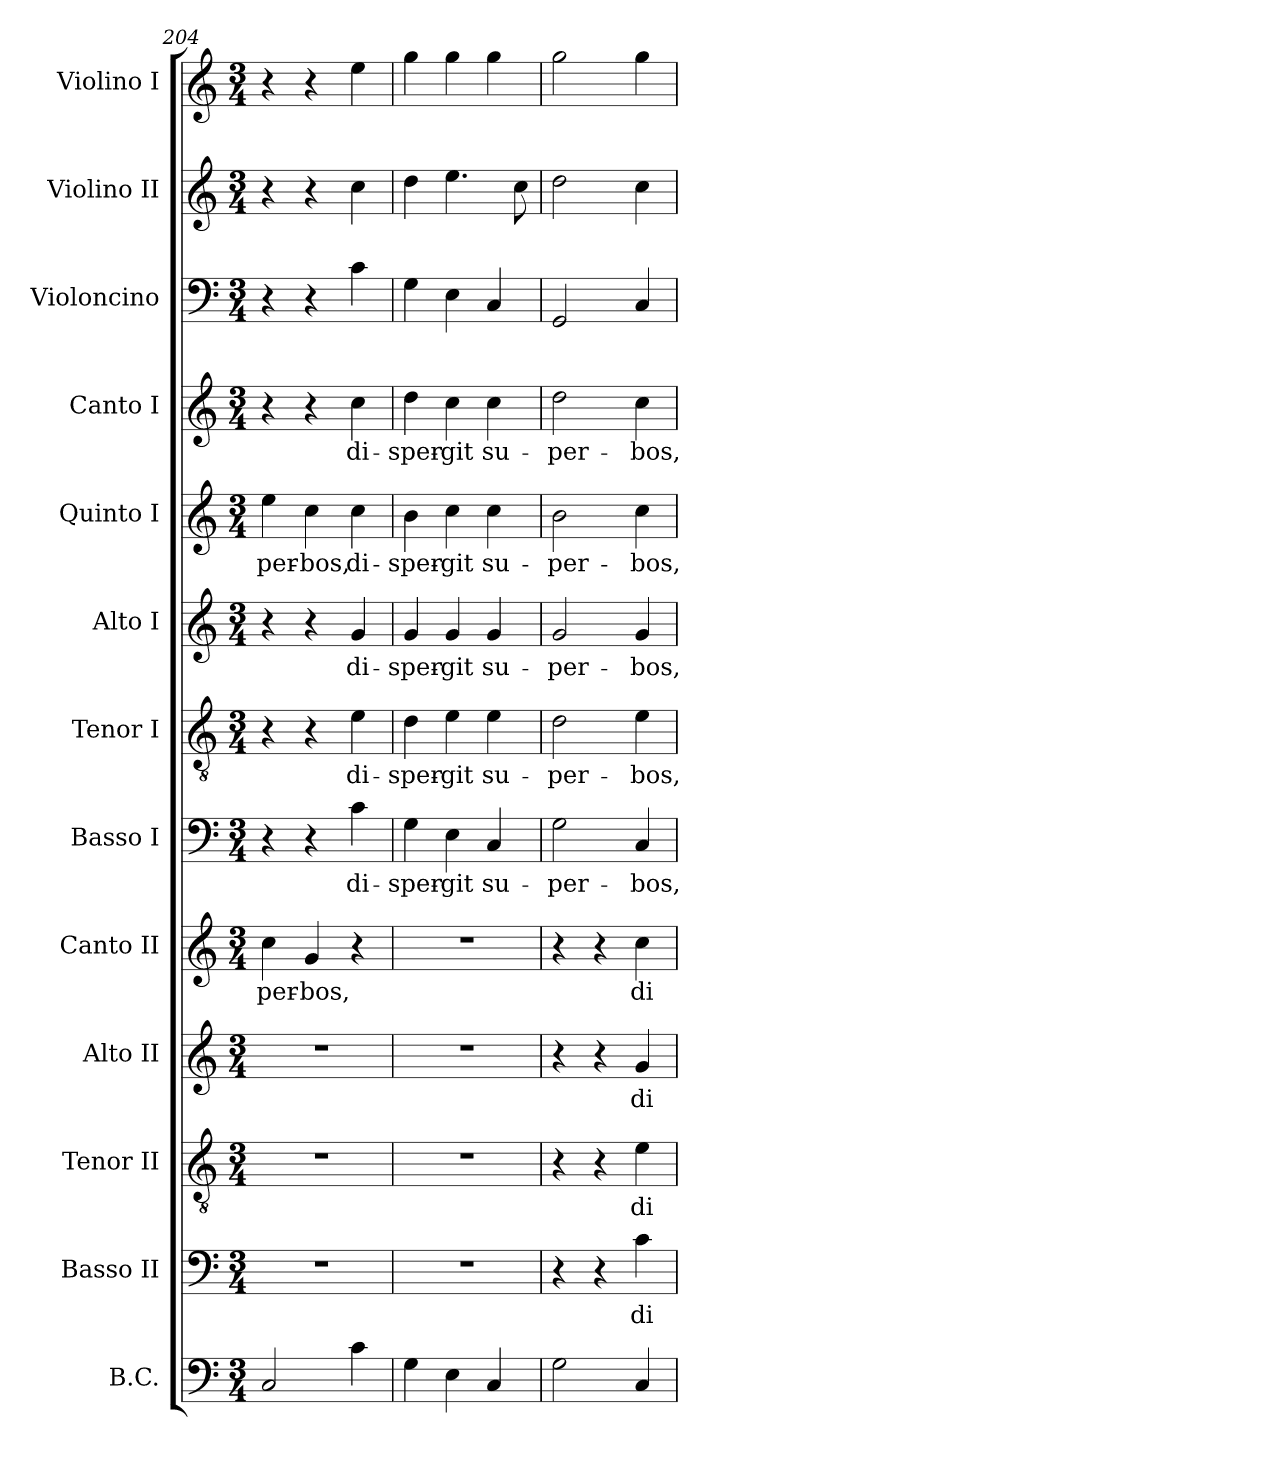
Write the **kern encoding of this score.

**kern	**kern	**text	**kern	**text	**kern	**text	**kern	**text	**kern	**text	**kern	**text	**kern	**text	**kern	**text	**kern	**text	**kern	**kern	**kern
*part13	*part12	*part12	*part11	*part11	*part10	*part10	*part9	*part9	*part8	*part8	*part7	*part7	*part6	*part6	*part5	*part5	*part4	*part4	*part3	*part2	*part1
*staff13	*staff12	*staff12	*staff11	*staff11	*staff10	*staff10	*staff9	*staff9	*staff8	*staff8	*staff7	*staff7	*staff6	*staff6	*staff5	*staff5	*staff4	*staff4	*staff3	*staff2	*staff1
*I"B.C.	*I"Basso II	*	*I"Tenor II	*	*I"Alto II	*	*I"Canto II	*	*I"Basso I	*	*I"Tenor I	*	*I"Alto I	*	*I"Quinto I	*	*I"Canto I	*	*I"Violoncino	*I"Violino II	*I"Violino I
*I'BC	*I'B 2	*	*I'T 2	*	*I'A 2	*	*I'C 2	*	*I'B 1	*	*I'T 1	*	*I'A 1	*	*I'Q 1	*	*I'C 1	*	*	*I'Vln. II	*I'Vln. I
*clefF4	*clefF4	*	*clefGv2	*	*clefG2	*	*clefG2	*	*clefF4	*	*clefGv2	*	*clefG2	*	*clefG2	*	*clefG2	*	*clefF4	*clefG2	*clefG2
*k[]	*k[]	*	*k[]	*	*k[]	*	*k[]	*	*k[]	*	*k[]	*	*k[]	*	*k[]	*	*k[]	*	*k[]	*k[]	*k[]
*C:	*C:	*	*C:	*	*C:	*	*C:	*	*C:	*	*C:	*	*C:	*	*C:	*	*C:	*	*C:	*C:	*C:
*M3/4	*M3/4	*	*M3/4	*	*M3/4	*	*M3/4	*	*M3/4	*	*M3/4	*	*M3/4	*	*M3/4	*	*M3/4	*	*M3/4	*M3/4	*M3/4
=204	=204	=204	=204	=204	=204	=204	=204	=204	=204	=204	=204	=204	=204	=204	=204	=204	=204	=204	=204	=204	=204
!	!	!	!	!	!	!	!	!LO:LY:b	!	!	!	!	!	!	!	!	!	!	!	!	!
!	!	!	!	!	!	!	!	!	!	!	!	!	!	!	!	!LO:LY:b	!	!	!	!	!
2C/	2.r	.	2.r	.	2.r	.	4cc\	-per-	4r	.	4r	.	4r	.	4ee\	-per-	4r	.	4r	4r	4r
!	!	!	!	!	!	!	!	!LO:LY:b	!	!	!	!	!	!	!	!	!	!	!	!	!
!	!	!	!	!	!	!	!	!	!	!	!	!	!	!	!	!LO:LY:b	!	!	!	!	!
.	.	.	.	.	.	.	4g/	-bos,	4r	.	4r	.	4r	.	4cc\	-bos,	4r	.	4r	4r	4r
!	!	!	!	!	!	!	!	!	!	!LO:LY:b	!	!	!	!	!	!	!	!	!	!	!
!	!	!	!	!	!	!	!	!	!	!	!	!LO:LY:b	!	!	!	!	!	!	!	!	!
!	!	!	!	!	!	!	!	!	!	!	!	!	!	!LO:LY:b	!	!	!	!	!	!	!
!	!	!	!	!	!	!	!	!	!	!	!	!	!	!	!	!LO:LY:b	!	!	!	!	!
!	!	!	!	!	!	!	!	!	!	!	!	!	!	!	!	!	!	!LO:LY:b	!	!	!
4c\	.	.	.	.	.	.	4r	.	4c\	di-	4e\	di-	4g/	di-	4cc\	di-	4cc\	di-	4c\	4cc\	4ee\
!!LO:PB:g=z
=205	=205	=205	=205	=205	=205	=205	=205	=205	=205	=205	=205	=205	=205	=205	=205	=205	=205	=205	=205	=205	=205
!	!	!	!	!	!	!	!	!	!	!LO:LY:b	!	!	!	!	!	!	!	!	!	!	!
!	!	!	!	!	!	!	!	!	!	!	!	!LO:LY:b	!	!	!	!	!	!	!	!	!
!	!	!	!	!	!	!	!	!	!	!	!	!	!	!LO:LY:b	!	!	!	!	!	!	!
!	!	!	!	!	!	!	!	!	!	!	!	!	!	!	!	!LO:LY:b	!	!	!	!	!
!	!	!	!	!	!	!	!	!	!	!	!	!	!	!	!	!	!	!LO:LY:b	!	!	!
4G\	2.r	.	2.r	.	2.r	.	2.r	.	4G\	-sper-	4d\	-sper-	4g/	-sper-	4b\	-sper-	4dd\	-sper-	4G\	4dd\	4gg\
!	!	!	!	!	!	!	!	!	!	!LO:LY:b	!	!	!	!	!	!	!	!	!	!	!
!	!	!	!	!	!	!	!	!	!	!	!	!LO:LY:b	!	!	!	!	!	!	!	!	!
!	!	!	!	!	!	!	!	!	!	!	!	!	!	!LO:LY:b	!	!	!	!	!	!	!
!	!	!	!	!	!	!	!	!	!	!	!	!	!	!	!	!LO:LY:b	!	!	!	!	!
!	!	!	!	!	!	!	!	!	!	!	!	!	!	!	!	!	!	!LO:LY:b	!	!	!
4E\	.	.	.	.	.	.	.	.	4E\	-git	4e\	-git	4g/	-git	4cc\	-git	4cc\	-git	4E\	4.ee\	4gg\
!	!	!	!	!	!	!	!	!	!	!LO:LY:b	!	!	!	!	!	!	!	!	!	!	!
!	!	!	!	!	!	!	!	!	!	!	!	!LO:LY:b	!	!	!	!	!	!	!	!	!
!	!	!	!	!	!	!	!	!	!	!	!	!	!	!LO:LY:b	!	!	!	!	!	!	!
!	!	!	!	!	!	!	!	!	!	!	!	!	!	!	!	!LO:LY:b	!	!	!	!	!
!	!	!	!	!	!	!	!	!	!	!	!	!	!	!	!	!	!	!LO:LY:b	!	!	!
4C/	.	.	.	.	.	.	.	.	4C/	su-	4e\	su-	4g/	su-	4cc\	su-	4cc\	su-	4C/	.	4gg\
.	.	.	.	.	.	.	.	.	.	.	.	.	.	.	.	.	.	.	.	8cc\	.
=206	=206	=206	=206	=206	=206	=206	=206	=206	=206	=206	=206	=206	=206	=206	=206	=206	=206	=206	=206	=206	=206
!	!	!	!	!	!	!	!	!	!	!LO:LY:b	!	!	!	!	!	!	!	!	!	!	!
!	!	!	!	!	!	!	!	!	!	!	!	!LO:LY:b	!	!	!	!	!	!	!	!	!
!	!	!	!	!	!	!	!	!	!	!	!	!	!	!LO:LY:b	!	!	!	!	!	!	!
!	!	!	!	!	!	!	!	!	!	!	!	!	!	!	!	!LO:LY:b	!	!	!	!	!
!	!	!	!	!	!	!	!	!	!	!	!	!	!	!	!	!	!	!LO:LY:b	!	!	!
2G\	4r	.	4r	.	4r	.	4r	.	2G\	-per-	2d\	-per-	2g/	-per-	2b\	-per-	2dd\	-per-	2GG/	2dd\	2gg\
.	4r	.	4r	.	4r	.	4r	.	.	.	.	.	.	.	.	.	.	.	.	.	.
!	!	!LO:LY:b	!	!	!	!	!	!	!	!	!	!	!	!	!	!	!	!	!	!	!
!	!	!	!	!LO:LY:b	!	!	!	!	!	!	!	!	!	!	!	!	!	!	!	!	!
!	!	!	!	!	!	!LO:LY:b	!	!	!	!	!	!	!	!	!	!	!	!	!	!	!
!	!	!	!	!	!	!	!	!LO:LY:b	!	!	!	!	!	!	!	!	!	!	!	!	!
!	!	!	!	!	!	!	!	!	!	!LO:LY:b	!	!	!	!	!	!	!	!	!	!	!
!	!	!	!	!	!	!	!	!	!	!	!	!LO:LY:b	!	!	!	!	!	!	!	!	!
!	!	!	!	!	!	!	!	!	!	!	!	!	!	!LO:LY:b	!	!	!	!	!	!	!
!	!	!	!	!	!	!	!	!	!	!	!	!	!	!	!	!LO:LY:b	!	!	!	!	!
!	!	!	!	!	!	!	!	!	!	!	!	!	!	!	!	!	!	!LO:LY:b	!	!	!
4C/	4c\	di-	4e\	di-	4g/	di-	4cc\	di-	4C/	-bos,	4e\	-bos,	4g/	-bos,	4cc\	-bos,	4cc\	-bos,	4C/	4cc\	4gg\
=	=	=	=	=	=	=	=	=	=	=	=	=	=	=	=	=	=	=	=	=	=
*-	*-	*-	*-	*-	*-	*-	*-	*-	*-	*-	*-	*-	*-	*-	*-	*-	*-	*-	*-	*-	*-
